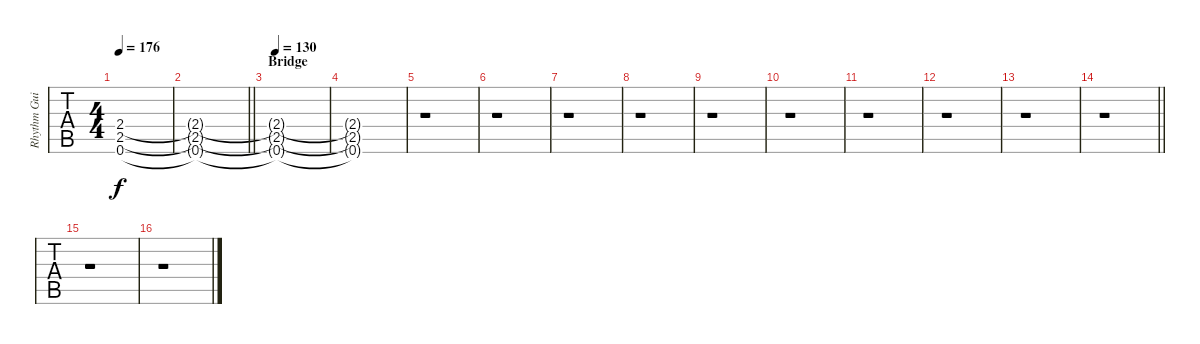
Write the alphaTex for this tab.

\track ("Rhythm Guitar B" "Rhythm Gui") {instrument distortionguitar}
\staff {tabs}
\tuning (E4 B3 G3 D3 A2 E2) {hide}
\ts (4 4)
\tempo 176
\clef g2
\ks eminor
(2.4{t} 2.5{t} 0.6{t}).1{dy f volume 0} |
\barLineRight lightlight
(2.4{t} 2.5{t} 0.6{t}).1 |
\section ("" "Bridge")
\tempo 130
(2.4{t} 2.5{t} 0.6{t}).1 |
(2.4{t} 2.5{t} 0.6{t}).1 |
r.1 |
r.1 |
r.1 |
r.1 |
r.1 |
\ks gminor
r.1 |
r.1 |
r.1 |
r.1 |
\barLineRight lightlight
r.1 |
\section ("" "")
\ks dminor
r.1 |
r.1
